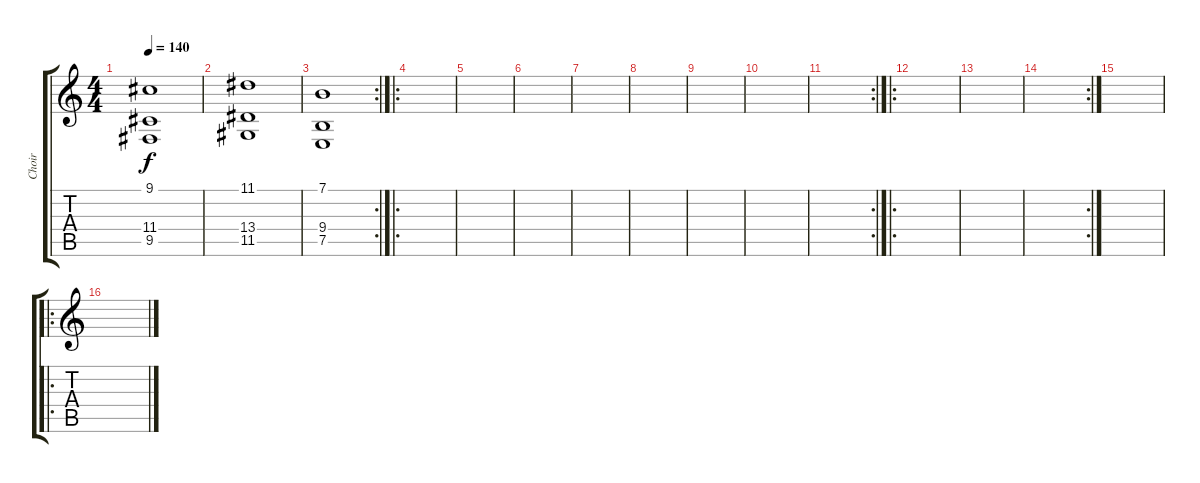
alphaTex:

\track ("Choir" "Choir") {instrument choiraahs}
\staff {score tabs}
\tuning (E4 B3 G3 D3 A2 E2) {hide}
\ts (4 4)
\tempo 140
\clef g2
\ks c
(9.1 11.4 9.5).1{dy f} |
(11.1 13.4 11.5).1 |
\rc 2
(7.1 9.4 7.5).1 |
\ro
|
|
|
|
|
|
|
\rc 2
|
\ro
|
|
\rc 2
|
|
\ro
